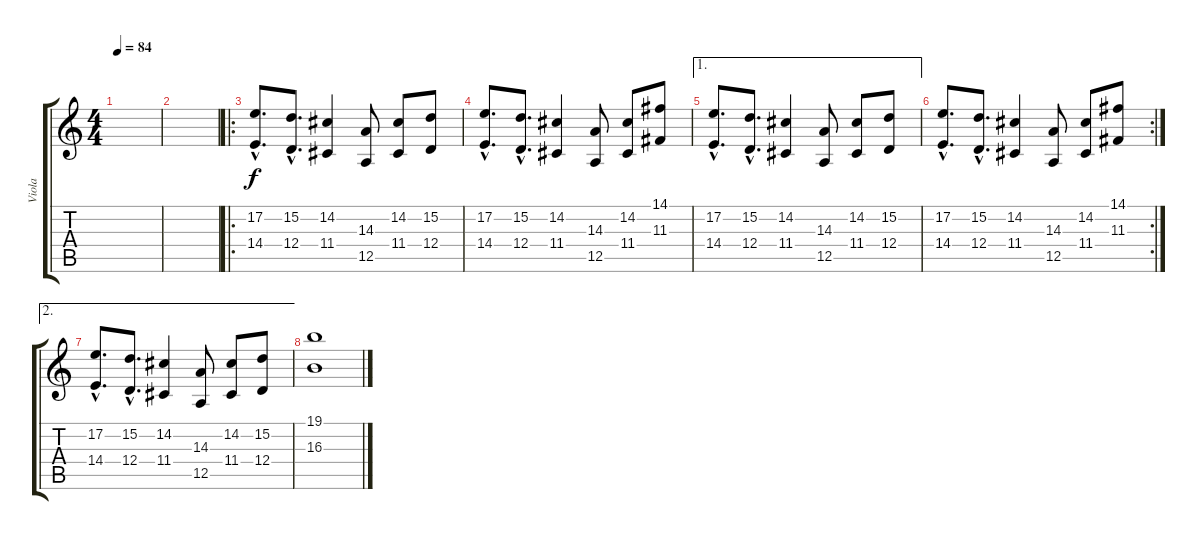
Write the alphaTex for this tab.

\track ("Viola" "Viola") {instrument viola}
\staff {score tabs}
\tuning (E4 B3 G3 D3 A2 E2) {hide}
\ts (4 4)
\tempo 84
\clef g2
\ks c
|
|
\ro
(17.2{hac} 14.4{hac}).8{d} (15.2{hac} 12.4{hac}).8{d} (14.2 11.4).4 (14.3 12.5).8 (14.2 11.4).8 (15.2 12.4).8 |
(17.2{hac} 14.4{hac}).8{d} (15.2{hac} 12.4{hac}).8{d} (14.2 11.4).4 (14.3 12.5).8 (14.2 11.4).8 (14.1 11.3).8 |
\ae 1
(17.2{hac} 14.4{hac}).8{d} (15.2{hac} 12.4{hac}).8{d} (14.2 11.4).4 (14.3 12.5).8 (14.2 11.4).8 (15.2 12.4).8 |
\rc 2
(17.2{hac} 14.4{hac}).8{d} (15.2{hac} 12.4{hac}).8{d} (14.2 11.4).4 (14.3 12.5).8 (14.2 11.4).8 (14.1 11.3).8 |
\ae 2
(17.2{hac} 14.4{hac}).8{d} (15.2{hac} 12.4{hac}).8{d} (14.2 11.4).4 (14.3 12.5).8 (14.2 11.4).8 (15.2 12.4).8 |
(19.1 16.3).1
